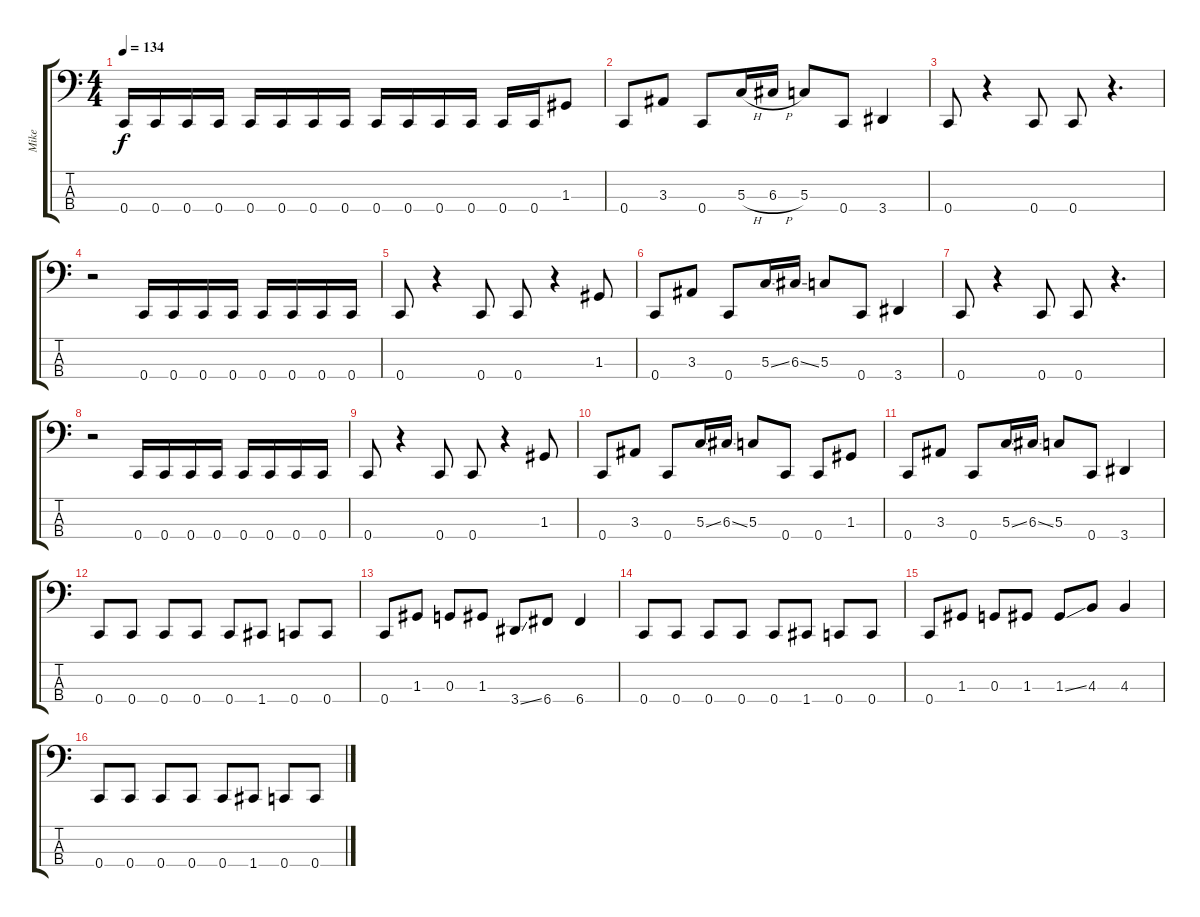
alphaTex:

\track ("Mike" "Mike") {instrument electricbasspick}
\staff {score tabs}
\tuning (F2 C2 G1 C1) {hide}
\ts (4 4)
\tempo 134
\clef f4
\ks c
0.4.16{dy f} 0.4.16 0.4.16 0.4.16 0.4.16 0.4.16 0.4.16 0.4.16 0.4.16 0.4.16 0.4.16 0.4.16 0.4.16 0.4.16 1.3.8 |
0.4.8 3.3.8 0.4.8 5.3{h}.16 6.3{h}.16 5.3.8 0.4.8 3.4.4 |
0.4.8 r.4 0.4.8 0.4.8 r.4{d} |
r.2 0.4.16 0.4.16 0.4.16 0.4.16 0.4.16 0.4.16 0.4.16 0.4.16 |
0.4.8 r.4 0.4.8 0.4.8 r.4 1.3.8 |
0.4.8 3.3.8 0.4.8 5.3{ss}.16 6.3{ss}.16 5.3.8 0.4.8 3.4.4 |
0.4.8 r.4 0.4.8 0.4.8 r.4{d} |
r.2 0.4.16 0.4.16 0.4.16 0.4.16 0.4.16 0.4.16 0.4.16 0.4.16 |
0.4.8 r.4 0.4.8 0.4.8 r.4 1.3.8 |
0.4.8 3.3.8 0.4.8 5.3{ss}.16 6.3{ss}.16 5.3.8 0.4.8 0.4.8 1.3.8 |
0.4.8 3.3.8 0.4.8 5.3{ss}.16 6.3{ss}.16 5.3.8 0.4.8 3.4.4 |
0.4.8 0.4.8 0.4.8 0.4.8 0.4.8 1.4.8 0.4.8 0.4.8 |
0.4.8 1.3.8 0.3.8 1.3.8 3.4{ss}.8 6.4.8 6.4.4 |
0.4.8 0.4.8 0.4.8 0.4.8 0.4.8 1.4.8 0.4.8 0.4.8 |
0.4.8 1.3.8 0.3.8 1.3.8 1.3{ss}.8 4.3.8 4.3.4 |
0.4.8 0.4.8 0.4.8 0.4.8 0.4.8 1.4.8 0.4.8 0.4.8
